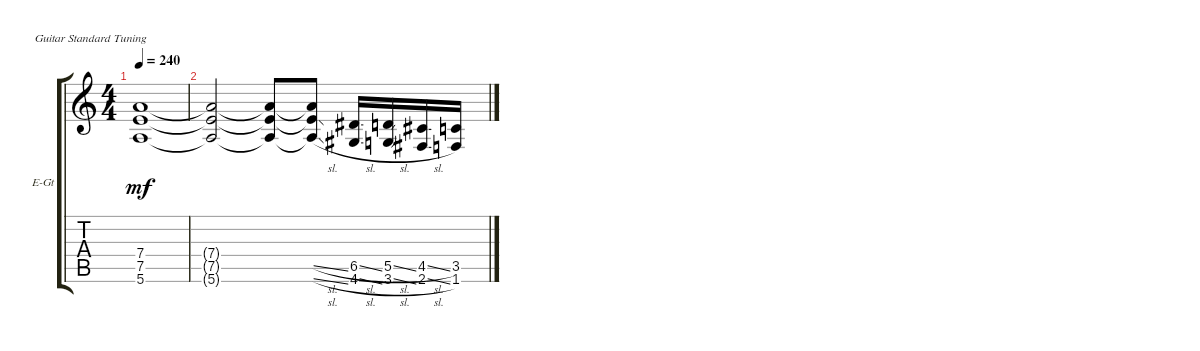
\defaultSystemsLayout 4
\bracketExtendMode groupsimilarinstruments
\firstSystemTrackNameOrientation horizontal
\otherSystemsTrackNameOrientation horizontal
\track ("Rhythm 5ths/Etc" "E-Gt") {instrument distortionguitar}
\staff {score tabs}
\tuning (E4 B3 G3 D3 A2 E2)
\ts (4 4)
\tempo 240
\clef g2
\scale
0.333333
\ks c
(5.6 7.5 7.4).1{dy mf} |
\scale
0.333333 (7.5{t} 5.6{t} 7.4{t}).2 (7.5{t} 5.6{t} 7.4{t}).8 (7.5{sl t} 5.6{sl t} 7.4{t}).8 (6.5{sl} 4.6{sl}).16 (5.5{sl} 3.6{sl}).16 (4.5{sl} 2.6{sl}).16 (3.5 1.6).16 |
\scale
0.333333 |
\scale
0.333333 |
\scale
0.333333
